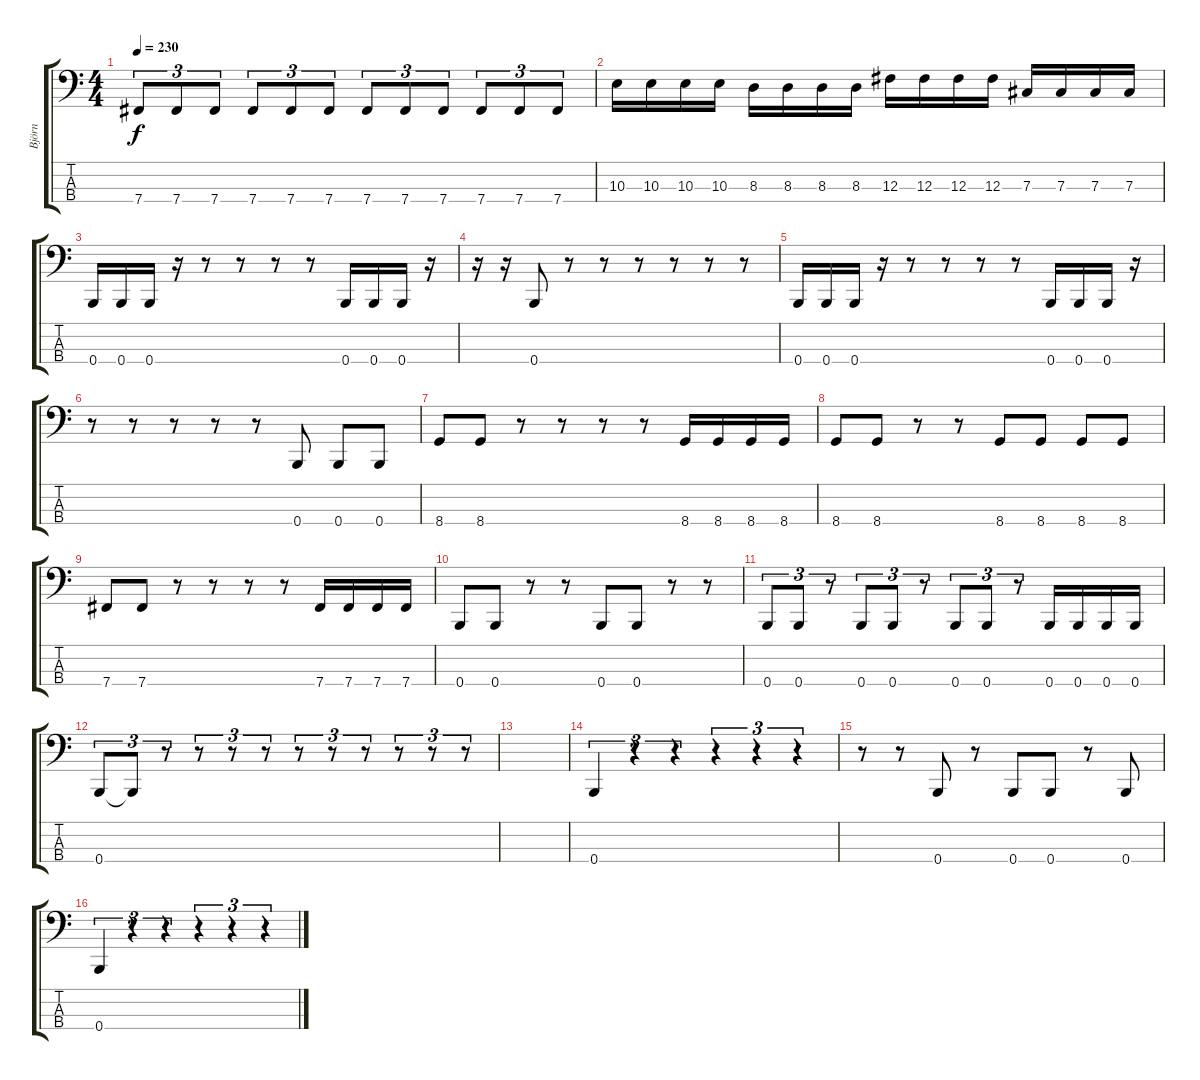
\track ("Björn" "Björn") {instrument electricbassfinger}
\staff {score tabs}
\tuning (E2 B1 Gb1 B0) {hide}
\ts (4 4)
\tempo 230
\clef f4
\ks c
7.4.8{tu (3 2) dy f} 7.4.8{tu (3 2)} 7.4.8{tu (3 2)} 7.4.8{tu (3 2)} 7.4.8{tu (3 2)} 7.4.8{tu (3 2)} 7.4.8{tu (3 2)} 7.4.8{tu (3 2)} 7.4.8{tu (3 2)} 7.4.8{tu (3 2)} 7.4.8{tu (3 2)} 7.4.8{tu (3 2)} |
10.3.16 10.3.16 10.3.16 10.3.16 8.3.16 8.3.16 8.3.16 8.3.16 12.3.16 12.3.16 12.3.16 12.3.16 7.3.16 7.3.16 7.3.16 7.3.16 |
0.4.16 0.4.16 0.4.16 r.16 r.8 r.8 r.8 r.8 0.4.16 0.4.16 0.4.16 r.16 |
r.16 r.16 0.4.8 r.8 r.8 r.8 r.8 r.8 r.8 |
0.4.16 0.4.16 0.4.16 r.16 r.8 r.8 r.8 r.8 0.4.16 0.4.16 0.4.16 r.16 |
r.8 r.8 r.8 r.8 r.8 0.4.8 0.4.8 0.4.8 |
8.4.8 8.4.8 r.8 r.8 r.8 r.8 8.4.16 8.4.16 8.4.16 8.4.16 |
8.4.8 8.4.8 r.8 r.8 8.4.8 8.4.8 8.4.8 8.4.8 |
7.4.8 7.4.8 r.8 r.8 r.8 r.8 7.4.16 7.4.16 7.4.16 7.4.16 |
0.4.8 0.4.8 r.8 r.8 0.4.8 0.4.8 r.8 r.8 |
0.4.8{tu (3 2)} 0.4.8{tu (3 2)} r.8{tu (3 2)} 0.4.8{tu (3 2)} 0.4.8{tu (3 2)} r.8{tu (3 2)} 0.4.8{tu (3 2)} 0.4.8{tu (3 2)} r.8{tu (3 2)} 0.4.16 0.4.16 0.4.16 0.4.16 |
0.4.8{tu (3 2)} 0.4{t}.8{tu (3 2)} r.8{tu (3 2)} r.8{tu (3 2)} r.8{tu (3 2)} r.8{tu (3 2)} r.8{tu (3 2)} r.8{tu (3 2)} r.8{tu (3 2)} r.8{tu (3 2)} r.8{tu (3 2)} r.8{tu (3 2)} |
|
0.4.4{tu (3 2)} r.4{tu (3 2)} r.4{tu (3 2)} r.4{tu (3 2)} r.4{tu (3 2)} r.4{tu (3 2)} |
r.8 r.8 0.4.8 r.8 0.4.8 0.4.8 r.8 0.4.8 |
0.4.4{tu (3 2)} r.4{tu (3 2)} r.4{tu (3 2)} r.4{tu (3 2)} r.4{tu (3 2)} r.4{tu (3 2)}
